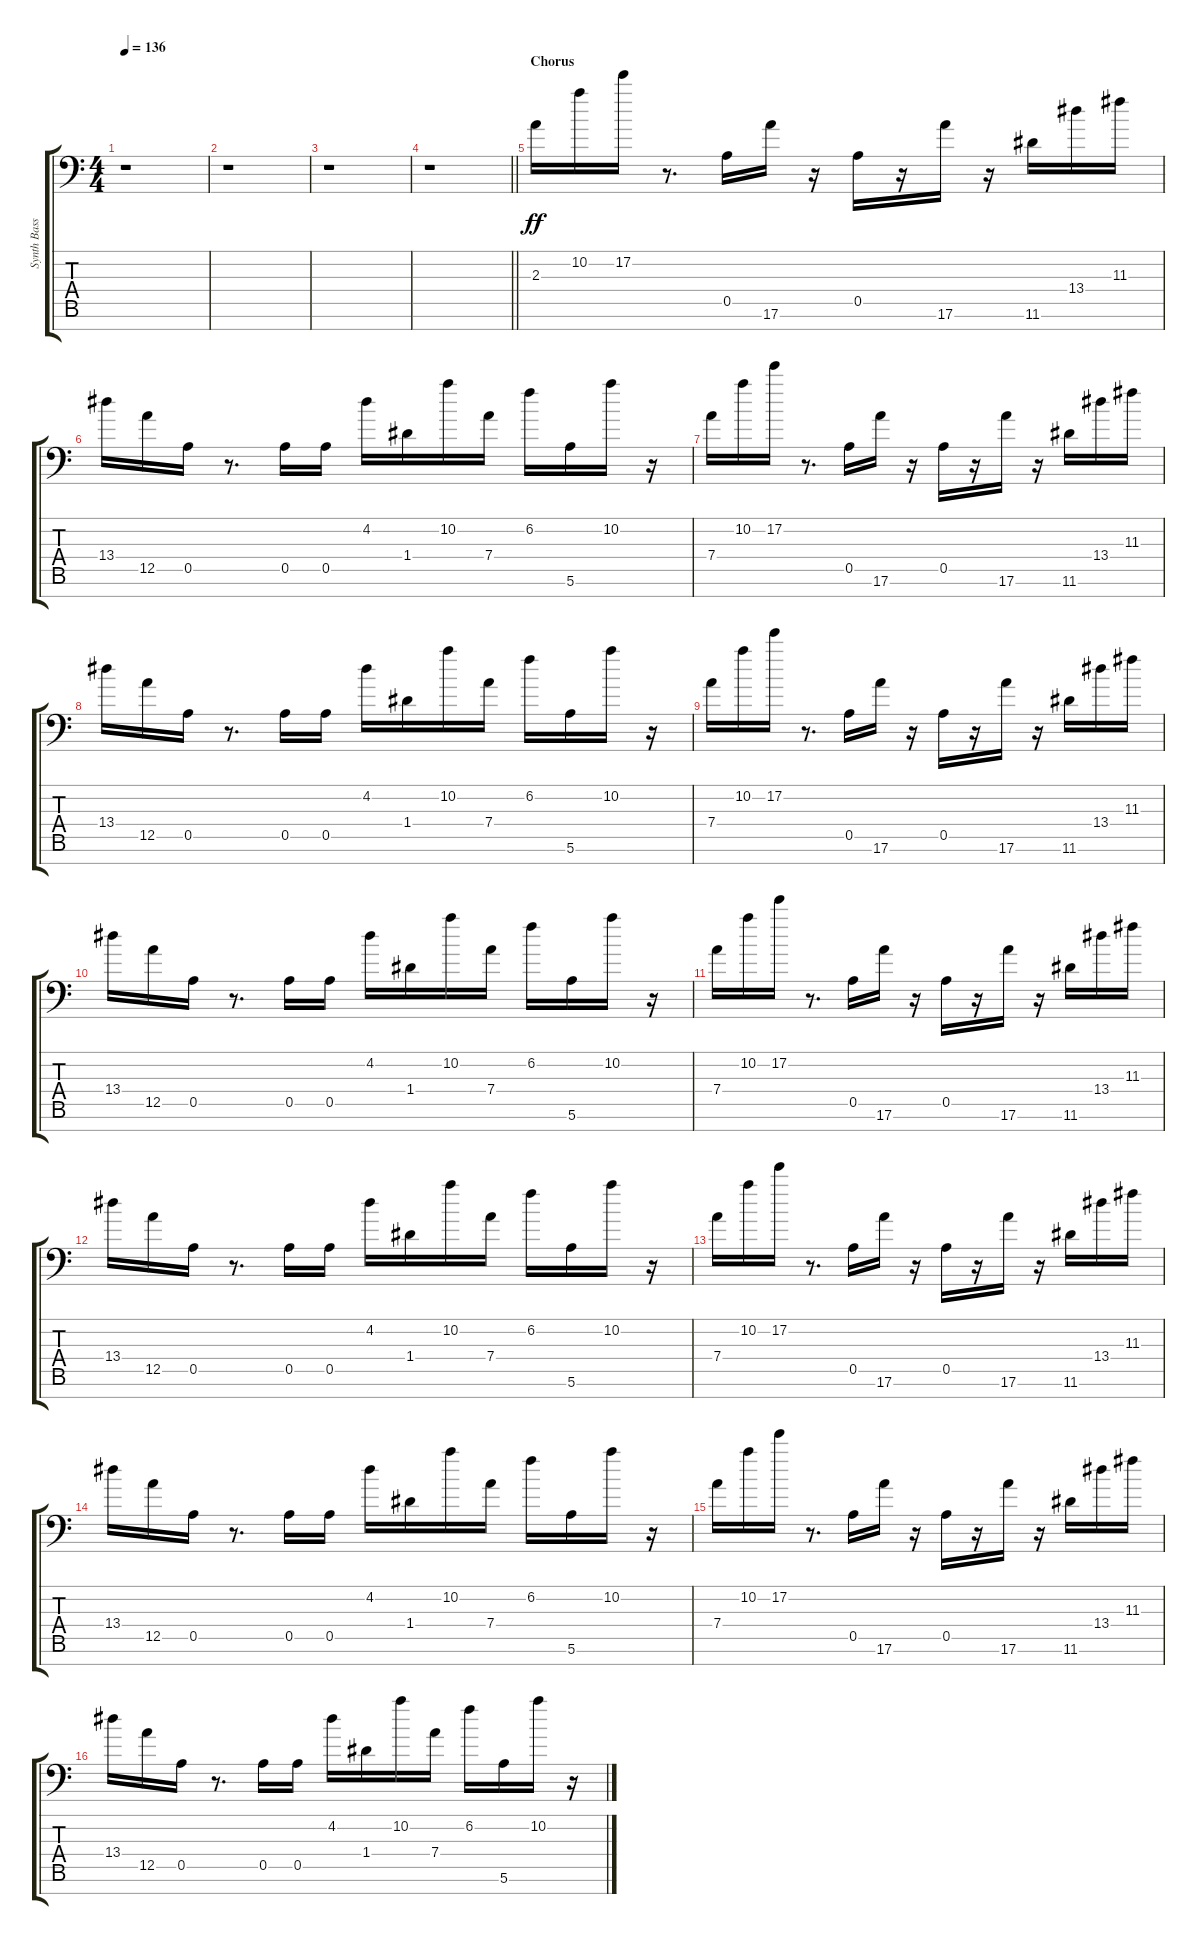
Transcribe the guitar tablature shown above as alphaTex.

\track ("Synth Bass Blip" "Synth Bass") {instrument synthbass2}
\staff {score tabs}
\tuning (C8 B3 G3 D3 A2 E2 C-1) {hide}
\ts (4 4)
\tempo 136
\clef f4
\ks c
r.1{dy ff} |
r.1 |
r.1 |
\barLineRight lightlight
r.1 |
\section ("" "Chorus")
2.3.16 10.2.16 17.2.16 r.8{d} 0.5.16 17.6.16 r.16 0.5.16 r.16 17.6.16 r.16 11.6.16 13.4.16 11.3.16 |
13.4.16 12.5.16 0.5.16 r.8{d} 0.5.16 0.5.16 4.2.16 1.4.16 10.2.16 7.4.16 6.2.16 5.6.16 10.2.16 r.16 |
7.4.16 10.2.16 17.2.16 r.8{d} 0.5.16 17.6.16 r.16 0.5.16 r.16 17.6.16 r.16 11.6.16 13.4.16 11.3.16 |
13.4.16 12.5.16 0.5.16 r.8{d} 0.5.16 0.5.16 4.2.16 1.4.16 10.2.16 7.4.16 6.2.16 5.6.16 10.2.16 r.16 |
7.4.16 10.2.16 17.2.16 r.8{d} 0.5.16 17.6.16 r.16 0.5.16 r.16 17.6.16 r.16 11.6.16 13.4.16 11.3.16 |
13.4.16 12.5.16 0.5.16 r.8{d} 0.5.16 0.5.16 4.2.16 1.4.16 10.2.16 7.4.16 6.2.16 5.6.16 10.2.16 r.16 |
7.4.16 10.2.16 17.2.16 r.8{d} 0.5.16 17.6.16 r.16 0.5.16 r.16 17.6.16 r.16 11.6.16 13.4.16 11.3.16 |
13.4.16 12.5.16 0.5.16 r.8{d} 0.5.16 0.5.16 4.2.16 1.4.16 10.2.16 7.4.16 6.2.16 5.6.16 10.2.16 r.16 |
7.4.16 10.2.16 17.2.16 r.8{d} 0.5.16 17.6.16 r.16 0.5.16 r.16 17.6.16 r.16 11.6.16 13.4.16 11.3.16 |
13.4.16 12.5.16 0.5.16 r.8{d} 0.5.16 0.5.16 4.2.16 1.4.16 10.2.16 7.4.16 6.2.16 5.6.16 10.2.16 r.16 |
7.4.16 10.2.16 17.2.16 r.8{d} 0.5.16 17.6.16 r.16 0.5.16 r.16 17.6.16 r.16 11.6.16 13.4.16 11.3.16 |
13.4.16 12.5.16 0.5.16 r.8{d} 0.5.16 0.5.16 4.2.16 1.4.16 10.2.16 7.4.16 6.2.16 5.6.16 10.2.16 r.16
